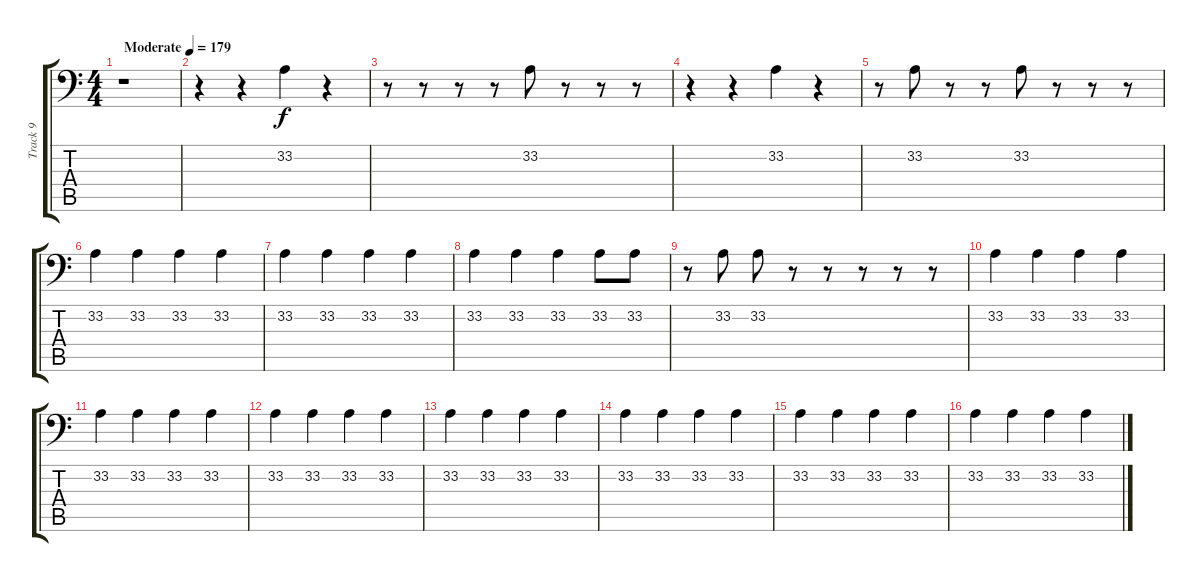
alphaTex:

\track ("Track 9" "Track 9") {instrument acousticgrandpiano}
\staff {score tabs}
\tuning (C-1 C-1 C-1 C-1 C-1 C-1) {hide}
\ts (4 4)
\tempo (179 "Moderate")
\clef f4
\ks c
r.1{dy f instrument acousticgrandpiano} |
r.4 r.4 33.2.4 r.4 |
r.8 r.8 r.8 r.8 33.2.8 r.8 r.8 r.8 |
r.4 r.4 33.2.4 r.4 |
r.8 33.2.8 r.8 r.8 33.2.8 r.8 r.8 r.8 |
33.2.4 33.2.4 33.2.4 33.2.4 |
33.2.4 33.2.4 33.2.4 33.2.4 |
33.2.4 33.2.4 33.2.4 33.2.8 33.2.8 |
r.8 33.2.8 33.2.8 r.8 r.8 r.8 r.8 r.8 |
33.2.4 33.2.4 33.2.4 33.2.4 |
33.2.4 33.2.4 33.2.4 33.2.4 |
33.2.4 33.2.4 33.2.4 33.2.4 |
33.2.4 33.2.4 33.2.4 33.2.4 |
33.2.4 33.2.4 33.2.4 33.2.4 |
33.2.4 33.2.4 33.2.4 33.2.4 |
33.2.4 33.2.4 33.2.4 33.2.4
